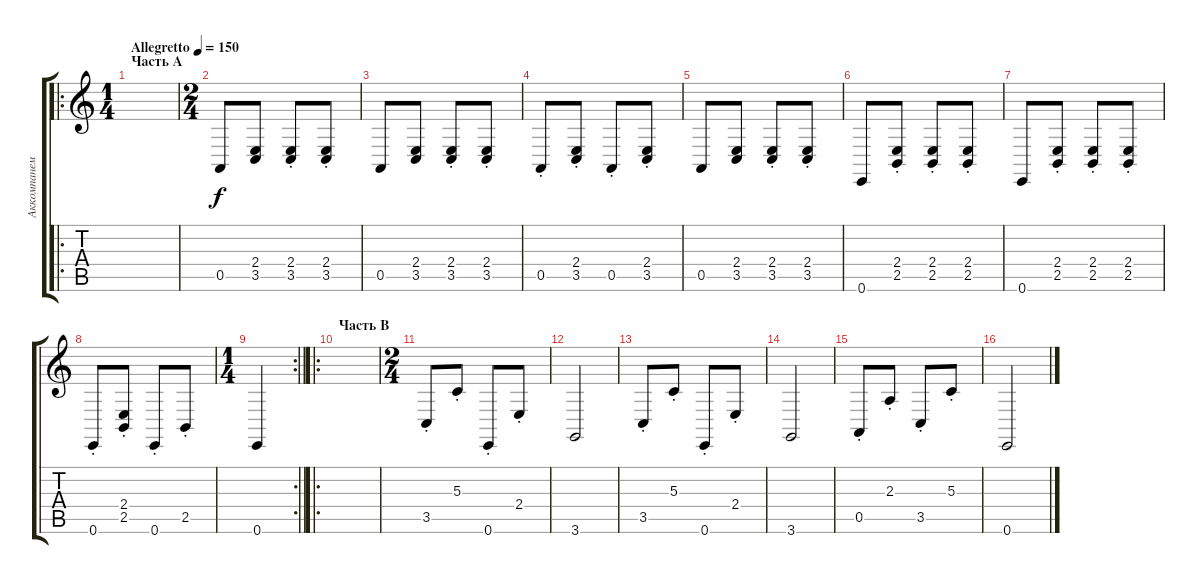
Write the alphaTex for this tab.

\track ("Аккомпанемент" "Аккомпанем") {instrument churchorgan}
\staff {score tabs}
\tuning (E4 B3 G3 D3 A2 E2) {hide}
\ro
\ts (1 4)
\section ("" "Часть А")
\tempo (150 "Allegretto")
\clef g2
\ks c
|
\ts (2 4)
0.5.8 (2.4 3.5).8 (2.4{st} 3.5{st}).8 (2.4{st} 3.5{st}).8 |
0.5.8 (2.4 3.5).8 (2.4{st} 3.5{st}).8 (2.4{st} 3.5{st}).8 |
0.5{st}.8 (2.4{st} 3.5{st}).8 0.5{st}.8 (2.4{st} 3.5{st}).8 |
0.5.8 (2.4 3.5).8 (2.4{st} 3.5{st}).8 (2.4{st} 3.5{st}).8 |
0.6.8 (2.4{st} 2.5{st}).8 (2.4{st} 2.5{st}).8 (2.4{st} 2.5{st}).8 |
0.6.8 (2.4{st} 2.5{st}).8 (2.4{st} 2.5{st}).8 (2.4{st} 2.5{st}).8 |
0.6{st}.8 (2.4{st} 2.5{st}).8 0.6{st}.8 2.5{st}.8 |
\rc 2
\ts (1 4)
\barLineRight lightlight
0.6.4 |
\ro
\section ("" "Часть В")
|
\ts (2 4)
3.5{st}.8 5.3{st}.8 0.6{st}.8 2.4{st}.8 |
3.6.2 |
3.5{st}.8 5.3{st}.8 0.6{st}.8 2.4{st}.8 |
3.6.2 |
0.5{st}.8 2.3{st}.8 3.5{st}.8 5.3{st}.8 |
0.6.2
